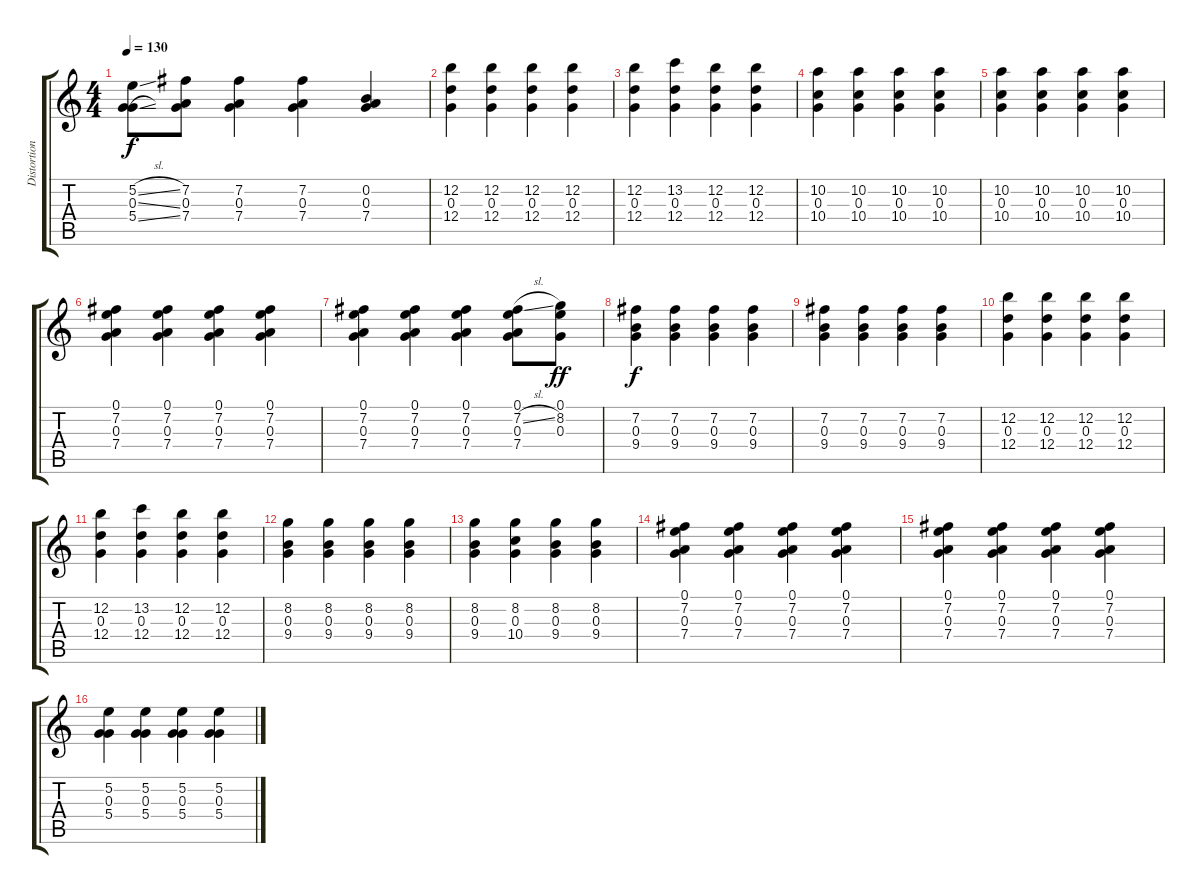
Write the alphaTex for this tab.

\track ("Distortion Guitar 2" "Distortion") {instrument distortionguitar}
\staff {score tabs}
\tuning (E4 B3 G3 D3 A2 E2) {hide}
\ts (4 4)
\tempo 130
\clef g2
\ks c
(5.2{sl} 0.3{sl} 5.4{sl}).8{dy f} (7.2 0.3 7.4).8 (7.2 0.3 7.4).4 (7.2 0.3 7.4).4 (0.2 0.3 7.4).4 |
(12.2 0.3 12.4).4 (12.2 0.3 12.4).4 (12.2 0.3 12.4).4 (12.2 0.3 12.4).4 |
(12.2 0.3 12.4).4 (13.2 0.3 12.4).4 (12.2 0.3 12.4).4 (12.2 0.3 12.4).4 |
(10.2 0.3 10.4).4 (10.2 0.3 10.4).4 (10.2 0.3 10.4).4 (10.2 0.3 10.4).4 |
(10.2 0.3 10.4).4 (10.2 0.3 10.4).4 (10.2 0.3 10.4).4 (10.2 0.3 10.4).4 |
(0.1 7.2 0.3 7.4).4 (0.1 7.2 0.3 7.4).4 (0.1 7.2 0.3 7.4).4 (0.1 7.2 0.3 7.4).4 |
(0.1 7.2 0.3 7.4).4 (0.1 7.2 0.3 7.4).4 (0.1 7.2 0.3 7.4).4 (0.1 7.2{sl} 0.3 7.4).8 (0.1 8.2 0.3).8{dy ff} |
(7.2 0.3 9.4).4{dy f} (7.2 0.3 9.4).4 (7.2 0.3 9.4).4 (7.2 0.3 9.4).4 |
(7.2 0.3 9.4).4 (7.2 0.3 9.4).4 (7.2 0.3 9.4).4 (7.2 0.3 9.4).4 |
(12.2 0.3 12.4).4 (12.2 0.3 12.4).4 (12.2 0.3 12.4).4 (12.2 0.3 12.4).4 |
(12.2 0.3 12.4).4 (13.2 0.3 12.4).4 (12.2 0.3 12.4).4 (12.2 0.3 12.4).4 |
(8.2 0.3 9.4).4 (8.2 0.3 9.4).4 (8.2 0.3 9.4).4 (8.2 0.3 9.4).4 |
(8.2 0.3 9.4).4 (8.2 0.3 10.4).4 (8.2 0.3 9.4).4 (8.2 0.3 9.4).4 |
(0.1 7.2 0.3 7.4).4 (0.1 7.2 0.3 7.4).4 (0.1 7.2 0.3 7.4).4 (0.1 7.2 0.3 7.4).4 |
(0.1 7.2 0.3 7.4).4 (0.1 7.2 0.3 7.4).4 (0.1 7.2 0.3 7.4).4 (0.1 7.2 0.3 7.4).4 |
(5.2 0.3 5.4).4 (5.2 0.3 5.4).4 (5.2 0.3 5.4).4 (5.2 0.3 5.4).4
